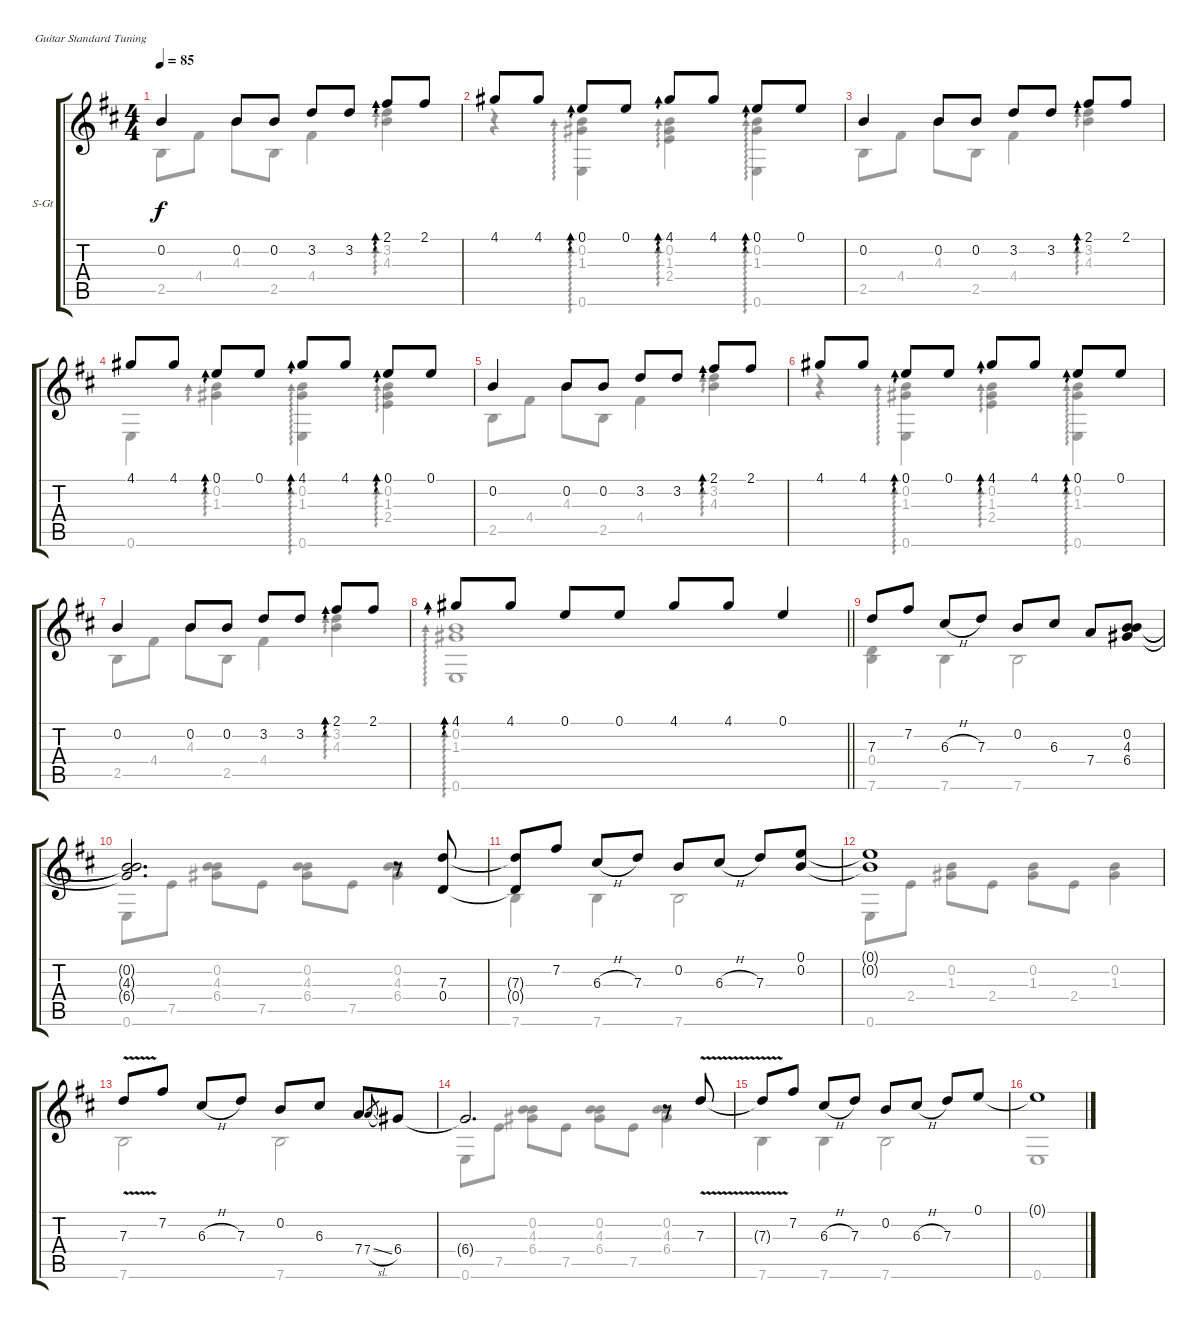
\defaultSystemsLayout 4
\bracketExtendMode groupsimilarinstruments
\firstSystemTrackNameOrientation horizontal
\otherSystemsTrackNameOrientation horizontal
\track ("Steel Guitar" "S-Gt") {instrument acousticguitarsteel}
\staff {score tabs}
\tuning (E4 B3 G3 D3 A2 E2)
\voice
\ts (4 4)
\tempo 85
\clef g2
\scale
0.5174
\ks d
0.2{t}.4{dy f} 0.2.8 0.2.8 3.2.8 3.2.8 2.1.8{ad 0} 2.1.8 |
\scale
0.482906 4.1.8 4.1.8 0.1.8{ad 0} 0.1.8 4.1.8{ad 0} 4.1.8 0.1.8{ad 0} 0.1.8 |
\scale
0.524546 0.2.4 0.2.8 0.2.8 3.2.8 3.2.8 2.1.8{ad 0} 2.1.8 |
\scale
0.475783 4.1.8 4.1.8 0.1.8{ad 0} 0.1.8 4.1.8{ad 0} 4.1.8 0.1.8{ad 0} 0.1.8 |
\scale
0.515971 0.2.4 0.2.8 0.2.8 3.2.8 3.2.8 2.1.8{ad 0} 2.1.8 |
\scale
0.48433 4.1.8 4.1.8 0.1.8{ad 0} 0.1.8 4.1.8{ad 0} 4.1.8 0.1.8{ad 0} 0.1.8 |
\scale
0.532725 0.2.4 0.2.8 0.2.8 3.2.8 3.2.8 2.1.8{ad 0} 2.1.8 |
\scale
0.4673
\barLineRight lightlight
4.1.8{ad 0} 4.1.8 0.1.8 0.1.8 4.1.8 4.1.8 0.1.4 |
\scale
0.558073 7.3.8 7.2.8 6.3{h}.8 7.3.8 0.2.8 6.3.8 7.4.8 (6.4 0.2 4.3).8 |
\scale
0.442053 (6.4{t} 0.2{t} 4.3{t}).2{d} r.8 (7.3 0.4).8 |
\scale
0.559429 (7.3{t} 0.4{t}).8 7.2.8 6.3{h}.8 7.3.8 0.2.8 6.3{h}.8 7.3.8 (0.1 0.2).8 |
\scale
0.440642 (0.1{t} 0.2{t}).1 |
\scale
0.554286 7.3{v}.8 7.2.8 6.3{h}.8 7.3.8 0.2.8 6.3.8 7.4.8 7.4{sl}.8{gr} 6.4.8 |
\scale
0.445792 6.4{t}.2{d} r.8 7.3{v}.8 |
\scale
0.554959 7.3{t}.8 7.2.8 6.3{h}.8 7.3.8 0.2.8 6.3{h}.8 7.3.8 0.1.8 |
\scale
0.445081 0.1{t}.1
\voice
\clef g2
\ottava regular
\simile none
\scale
0.5174
\ks d
2.5.8{dy f} 4.4.8 4.3.8 2.5.8 4.4.4 (4.3 3.2).4{ad 0} |
\scale
0.482906 r.4 (1.3 0.2 0.6).4{ad 0} (0.2 1.3 2.4).4{ad 0} (1.3 0.2 0.6).4{ad 0} |
\scale
0.524546 2.5.8 4.4.8 4.3.8 2.5.8 4.4.4 (4.3 3.2).4{ad 0} |
\scale
0.475783 0.6.4 (1.3 0.2).4{ad 0} (0.6 0.2 1.3).4{ad 0} (2.4 1.3 0.2).4{ad 0} |
\scale
0.515971 2.5.8 4.4.8 4.3.8 2.5.8 4.4.4 (4.3 3.2).4{ad 0} |
\scale
0.48433 r.4 (1.3 0.2 0.6).4{ad 0} (0.2 1.3 2.4).4{ad 0} (1.3 0.2 0.6).4{ad 0} |
\scale
0.532725 2.5.8 4.4.8 4.3.8 2.5.8 4.4.4 (4.3 3.2).4{ad 0} |
\scale
0.4673
\barLineRight lightlight
(0.6 1.3 0.2).1{ad 0} |
\scale
0.558073 (7.6 0.4).4 7.6.4 7.6.2 |
\scale
0.442053 0.6.8 7.5.8 (6.4 0.2 4.3).8 7.5.8 (6.4 0.2 4.3).8 7.5.8 (6.4 0.2 4.3).4 |
\scale
0.559429 7.6.4 7.6.4 7.6.2 |
\scale
0.440642 0.6.8 2.4.8 (0.2 1.3).8 2.4.8 (0.2 1.3).8 2.4.8 (0.2 1.3).4 |
\scale
0.554286 7.6.2 7.6.2 |
\scale
0.445792 0.6.8 7.5.8 (6.4 0.2 4.3).8 7.5.8 (6.4 0.2 4.3).8 7.5.8 (6.4 0.2 4.3).4 |
\scale
0.554959 7.6.4 7.6.4 7.6.2 |
\scale
0.445081 0.6.1
